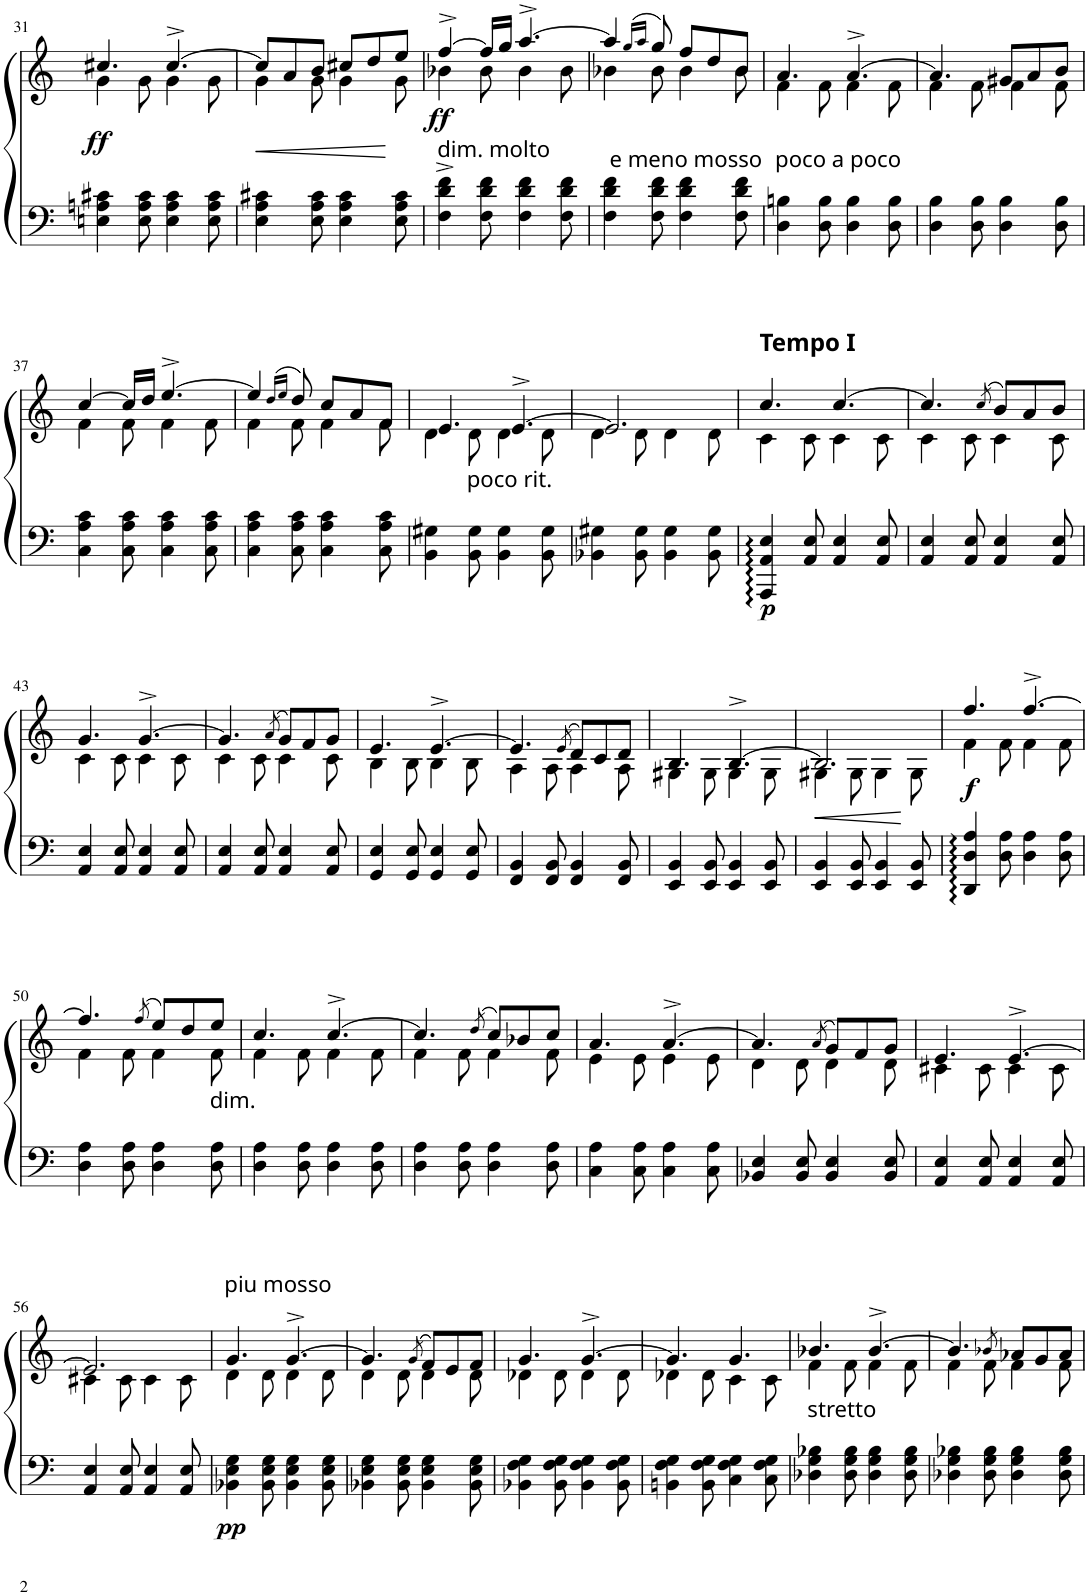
**kern	**kern	**dynam
*part1	*part1	*part1
*staff2	*staff1	*staff1/2
*I"Klavier	*	*
*I'Klav.	*	*
!!LO:PB:g=z
*clefF4	*clefG2	*
*k[]	*k[]	*
*M6/8	*M6/8	*
=31	=31	=31
*	*^	*
!	!	!	!LO:DY:b
4En\ 4An\ 4c#X\	4.cc#X/	4g\	ff
8E\ 8A\ 8c#\	.	8g\	.
4E\ 4A\ 4c#\	[4.cc#^/	4g\	.
8E\ 8A\ 8c#\	.	8g\	.
=32	=32	=32	=32
!	!	!	!LO:HP:b
4E\ 4A\ 4c#X\	8cc#/L]	4g\	<
.	8a/	.	.
8E\ 8A\ 8c#\	8b/J	8g\	.
4E\ 4A\ 4c#\	8cc#X/L	4g\	.
.	8dd/	.	.
8E\ 8A\ 8c#\	8ee/J	8g\	[
=33	=33	=33	=33
!LO:TX:a:t=dim. molto	!	!	!
!	!	!	!LO:DY:b
4F\^ 4d\^ 4f\^	[4ff^/	4b-X\	ff
8F\ 8d\ 8f\	16ff/LL]	8b-\	.
.	16gg/JJ	.	.
4F\ 4d\ 4f\	[4.aa^/	4b-\	.
8F\ 8d\ 8f\	.	8b-\	.
=34	=34	=34	=34
!LO:TX:a:t=e meno mosso	!	!	!
4F\ 4d\ 4f\	4aa/]	4b-X\	.
.	(16qgg/LL	.	.
.	16qaa/JJ	.	.
8F\ 8d\ 8f\	8gg/)	8b-\	.
4F\ 4d\ 4f\	8ff/L	4b-\	.
.	8dd/	.	.
8F\ 8d\ 8f\	8b-/J	8b-\	.
=35	=35	=35	=35
!LO:TX:a:t=poco a poco	!	!	!
4D\ 4Bn\	4.a/	4f\	.
8D\ 8B\	.	8f\	.
4D\ 4B\	[4.a^/	4f\	.
8D\ 8B\	.	8f\	.
=36	=36	=36	=36
4D\ 4B\	4.a/]	4f\	.
8D\ 8B\	.	8f\	.
4D\ 4B\	8g#X/L	4f\	.
.	8a/	.	.
8D\ 8B\	8b/J	8f\	.
!!LO:LB:g=z	!!
=37	=37	=37	=37
4C\ 4A\ 4c\	[4cc/	4f\	.
8C\ 8A\ 8c\	16cc/LL]	8f\	.
.	16dd/JJ	.	.
4C\ 4A\ 4c\	[4.ee^/	4f\	.
8C\ 8A\ 8c\	.	8f\	.
=38	=38	=38	=38
4C\ 4A\ 4c\	4ee/]	4f\	.
.	(16qdd/LL	.	.
.	16qee/JJ	.	.
8C\ 8A\ 8c\	8dd/)	8f\	.
4C\ 4A\ 4c\	8cc/L	4f\	.
.	8a/	.	.
8C\ 8A\ 8c\	8f/J	8f\	.
=39	=39	=39	=39
4BB\ 4G#X\	4.e/	4d\	.
!LO:TX:a:t=poco rit.	!	!	!
8BB\ 8G#\	.	8d\	.
4BB\ 4G#\	[4.e^/	4d\	.
8BB\ 8G#\	.	8d\	.
=40	=40	=40	=40
4BB-X\ 4G#X\	2.e/]	4d\	.
8BB-\ 8G#\	.	8d\	.
4BB-\ 4G#\	.	4d\	.
8BB-\ 8G#\	.	8d\	.
=41	=41	=41	=41
!	!LO:TX:a:B:t=Tempo I	!	!
!	!	!	!LO:DY:b=2
4AAA/ 4AA/ 4E/	4.cc/	4c\	p
8AA/ 8E/	.	8c\	.
4AA/ 4E/	[4.cc/	4c\	.
8AA/ 8E/	.	8c\	.
=42	=42	=42	=42
4AA/ 4E/	4.cc/]	4c\	.
8AA/ 8E/	.	8c\	.
.	(8qcc/	.	.
4AA/ 4E/	8b/L)	4c\	.
.	8a/	.	.
8AA/ 8E/	8b/J	8c\	.
!!LO:LB:g=z	!!
=43	=43	=43	=43
4AA/ 4E/	4.g/	4c\	.
8AA/ 8E/	.	8c\	.
4AA/ 4E/	[4.g^/	4c\	.
8AA/ 8E/	.	8c\	.
=44	=44	=44	=44
4AA/ 4E/	4.g/]	4c\	.
8AA/ 8E/	.	8c\	.
.	(8qa/	.	.
4AA/ 4E/	8g/L)	4c\	.
.	8f/	.	.
8AA/ 8E/	8g/J	8c\	.
=45	=45	=45	=45
4GG/ 4E/	4.e/	4B\	.
8GG/ 8E/	.	8B\	.
4GG/ 4E/	[4.e^/	4B\	.
8GG/ 8E/	.	8B\	.
=46	=46	=46	=46
4FF/ 4BB/	4.e/]	4A\	.
8FF/ 8BB/	.	8A\	.
.	(8qe/	.	.
4FF/ 4BB/	8d/L)	4A\	.
.	8c/	.	.
8FF/ 8BB/	8d/J	8A\	.
=47	=47	=47	=47
4EE/ 4BB/	4.B/	4G#X\	.
8EE/ 8BB/	.	8G#\	.
4EE/ 4BB/	[4.B^/	4G#\	.
8EE/ 8BB/	.	8G#\	.
=48	=48	=48	=48
!	!	!	!LO:HP:b
4EE/ 4BB/	2.B/]	4G#X\	<
8EE/ 8BB/	.	8G#\	.
4EE/ 4BB/	.	4G#\	.
8EE/ 8BB/	.	8G#\	[
=49	=49	=49	=49
!	!	!	!LO:DY:b
4DD/ 4D/ 4A/	4.ff/	4f\	f
8D\ 8A\	.	8f\	.
4D\ 4A\	[4.ff^/	4f\	.
8D\ 8A\	.	8f\	.
!!LO:LB:g=z	!!
=50	=50	=50	=50
4D\ 4A\	4.ff/]	4f\	.
8D\ 8A\	.	8f\	.
.	(8qff/	.	.
4D\ 4A\	8ee/L)	4f\	.
.	8dd/	.	.
!LO:TX:a:t=dim.	!	!	!
8D\ 8A\	8ee/J	8f\	.
=51	=51	=51	=51
4D\ 4A\	4.cc/	4f\	.
8D\ 8A\	.	8f\	.
4D\ 4A\	[4.cc^/	4f\	.
8D\ 8A\	.	8f\	.
=52	=52	=52	=52
4D\ 4A\	4.cc/]	4f\	.
8D\ 8A\	.	8f\	.
.	(8qdd/	.	.
4D\ 4A\	8cc/L)	4f\	.
.	8b-X/	.	.
8D\ 8A\	8cc/J	8f\	.
=53	=53	=53	=53
4C\ 4A\	4.a/	4e\	.
8C\ 8A\	.	8e\	.
4C\ 4A\	[4.a^/	4e\	.
8C\ 8A\	.	8e\	.
=54	=54	=54	=54
4BB-X/ 4E/	4.a/]	4d\	.
8BB-/ 8E/	.	8d\	.
.	(8qa/	.	.
4BB-/ 4E/	8g/L)	4d\	.
.	8f/	.	.
8BB-/ 8E/	8g/J	8d\	.
=55	=55	=55	=55
4AA/ 4E/	4.e/	4c#X\	.
8AA/ 8E/	.	8c#\	.
4AA/ 4E/	[4.e^/	4c#\	.
8AA/ 8E/	.	8c#\	.
!!LO:LB:g=z	!!
=56	=56	=56	=56
4AA/ 4E/	2.e/]	4c#X\	.
8AA/ 8E/	.	8c#\	.
4AA/ 4E/	.	4c#\	.
8AA/ 8E/	.	8c#\	.
=57	=57	=57	=57
!	!LO:TX:a:t=piu mosso	!	!
!	!	!	!LO:DY:b=2
4BB-X\ 4E\ 4G\	4.g/	4d\	pp
8BB-\ 8E\ 8G\	.	8d\	.
4BB-\ 4E\ 4G\	[4.g^/	4d\	.
8BB-\ 8E\ 8G\	.	8d\	.
=58	=58	=58	=58
4BB-X\ 4E\ 4G\	4.g/]	4d\	.
8BB-\ 8E\ 8G\	.	8d\	.
.	(8qg/	.	.
4BB-\ 4E\ 4G\	8f/L)	4d\	.
.	8e/	.	.
8BB-\ 8E\ 8G\	8f/J	8d\	.
=59	=59	=59	=59
4BB-X\ 4F\ 4G\	4.g/	4d-X\	.
8BB-\ 8F\ 8G\	.	8d-\	.
4BB-\ 4F\ 4G\	[4.g^/	4d-\	.
8BB-\ 8F\ 8G\	.	8d-\	.
=60	=60	=60	=60
4BBn\ 4F\ 4G\	4.g/]	4d-X\	.
8BB\ 8F\ 8G\	.	8d-\	.
4C\ 4F\ 4G\	4.g/	4c\	.
8C\ 8F\ 8G\	.	8c\	.
=61	=61	=61	=61
!LO:TX:a:t=stretto	!	!	!
4D-X\ 4G\ 4B-X\	4.b-X/	4f\	.
8D-\ 8G\ 8B-\	.	8f\	.
4D-\ 4G\ 4B-\	[4.b-^/	4f\	.
8D-\ 8G\ 8B-\	.	8f\	.
=62	=62	=62	=62
4D-X\ 4G\ 4B-X\	4.b-/]	4f\	.
8D-\ 8G\ 8B-\	.	8f\	.
.	8qb-X/	.	.
4D-\ 4G\ 4B-\	8a-X/L	4f\	.
.	8g/	.	.
8D-\ 8G\ 8B-\	8a-/J	8f\	.
*	*v	*v	*
=	=	=
*-	*-	*-
